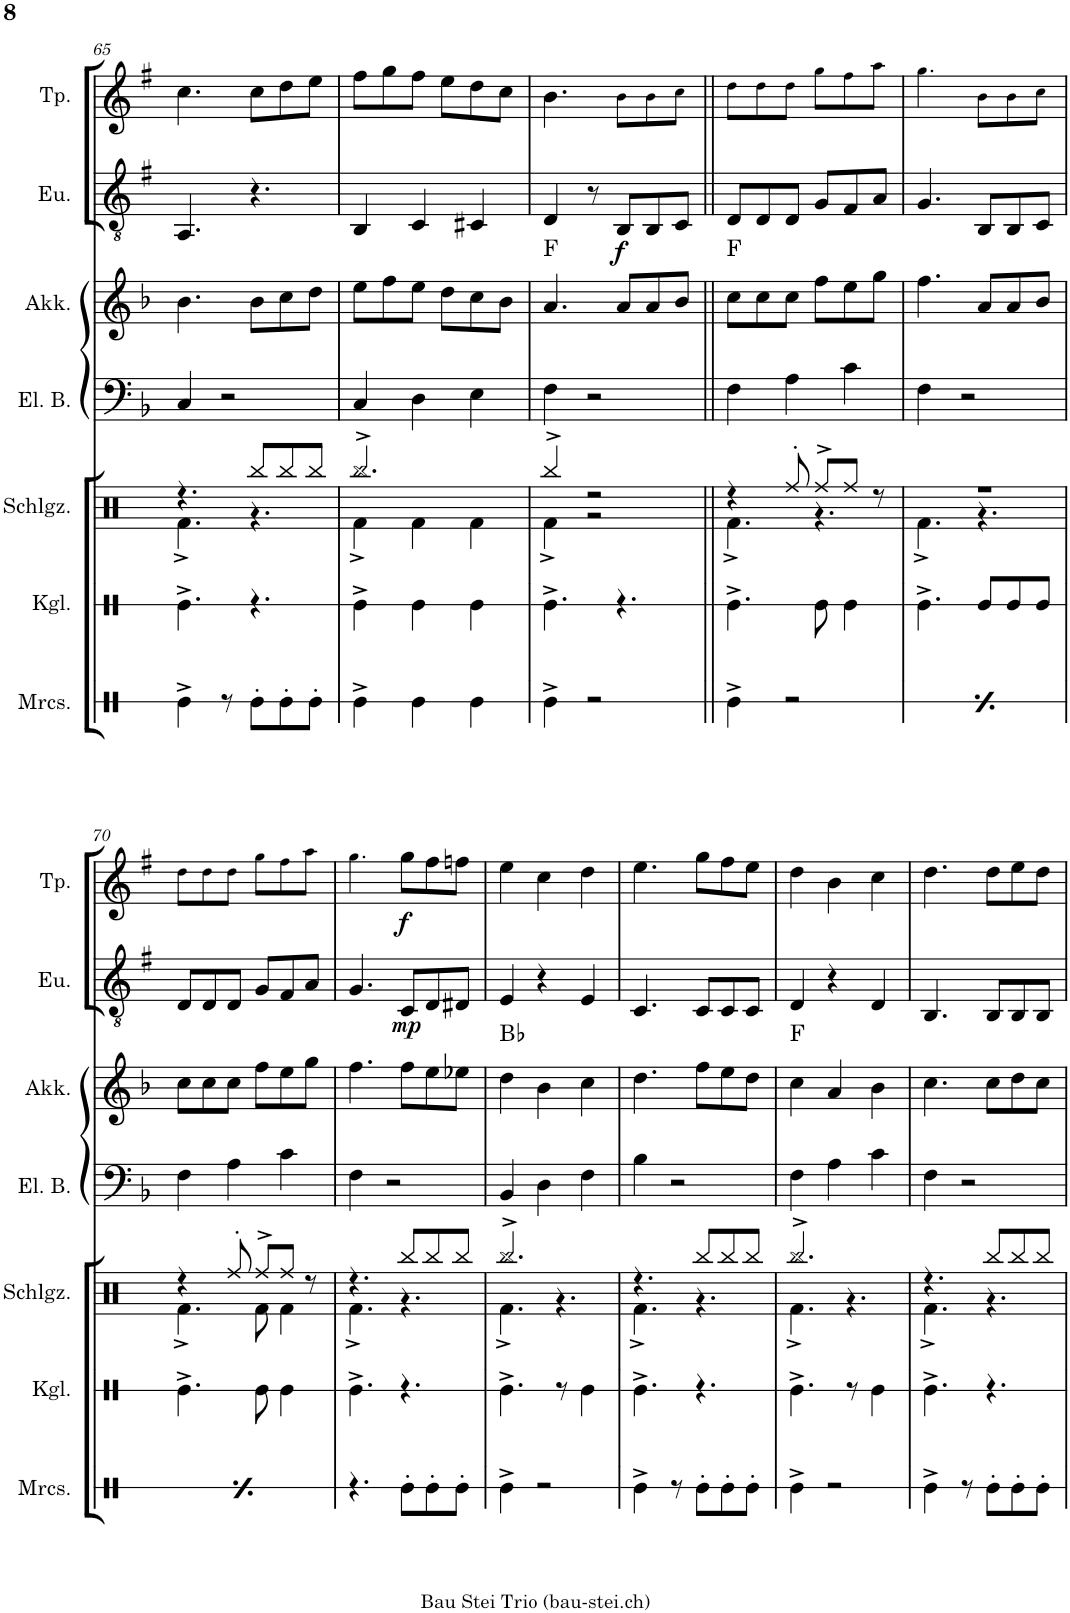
**kern	**kern	**kern	**kern	**kern	**harte	**kern	**dynam	**kern	**dynam
*part7	*part6	*part5	*part4	*part3	*part3	*part2	*part2	*part1	*part1
*staff7	*staff6	*staff5	*staff4	*staff3	*	*staff2	*staff2	*staff1	*staff1
*I"Maracas	*I"Kuhglocke	*I"Schlagzeug	*I"Electric Bass	*I"Akkordeon	*	*I"Euphonium	*	*I"Trompete	*
*I'Mrcs.	*I'Kgl.	*I'Schlgz.	*I'El. B.	*I'Akk.	*	*I'Eu.	*	*I'Tp.	*
!!LO:PB:g=z
*clefX	*clefX	*clefX	*clefF4	*clefG2	*	*clefGv2	*	*clefG2	*
*	*	*	*Trd7c12	*	*	*Trd1c2	*	*Trd1c2	*
*k[b-]	*k[b-]	*k[b-]	*k[b-]	*k[b-]	*	*k[f#]	*	*k[f#]	*
*M6/8	*M6/8	*M6/8	*M6/8	*M6/8	*	*M6/8	*	*M6/8	*
=65	=65	=65	=65	=65	=65	=65	=65	=65	=65
*	*	*^	*	*	*	*	*	*	*
4Re^\	4.Re^\	4.r	4.Rf^\	4C/	4.b-\	.	4.AA/	.	4.cc\	.
8r	.	.	.	2r	.	.	.	.	.	.
8Re'\L	4.r	8Rbb/L	4.r	.	8b-\L	.	4.r	.	8cc\L	.
8Re'\	.	8Rbb/	.	.	8cc\	.	.	.	8dd\	.
8Re'\J	.	8Rbb/J	.	.	8dd\J	.	.	.	8ee\J	.
=66	=66	=66	=66	=66	=66	=66	=66	=66	=66	=66
4Re^\	4Re^\	2.Rbb^/	4Rf^\	4C/	8ee\L	.	4BB/	.	8ff#\L	.
.	.	.	.	.	8ff\	.	.	.	8gg\	.
4Re\	4Re\	.	4Rf\	4D\	8ee\J	.	4C/	.	8ff#\J	.
.	.	.	.	.	8dd\L	.	.	.	8ee\L	.
4Re\	4Re\	.	4Rf\	4E\	8cc\	.	4C#X/	.	8dd\	.
.	.	.	.	.	8b-\J	.	.	.	8cc\J	.
=67	=67	=67	=67	=67	=67	=67	=67	=67	=67	=67
4Re^\	4.Re^\	4Rbb^/	4Rf^\	4F\	4.a/	F:maj	4D/	.	4.b\	.
2r	.	2r	2r	2r	.	.	8r	.	.	.
!	!	!	!	!	!	!	!	!LO:DY:b	!	!
.	4.r	.	.	.	8a/L	.	8BB/L	f	8b\L	.
.	.	.	.	.	8a/	.	8BB/	.	8b\	.
.	.	.	.	.	8b-/J	.	8C/J	.	8cc\J	.
=68||	=68||	=68||	=68||	=68||	=68||	=68||	=68||	=68||	=68||	=68||
4Re^\	4.Re^\	4r	4.Rf^\	4F\	8cc\L	F:maj	8D/L	.	8dd\L	.
.	.	.	.	.	8cc\	.	8D/	.	8dd\	.
2r	.	8Rff'/	.	4A\	8cc\J	.	8D/J	.	8dd\J	.
.	8Re\	8Rff^/L	4.r	.	8ff\L	.	8G/L	.	8gg\L	.
.	4Re\	8Rff/J	.	4c\	8ee\	.	8F#/	.	8ff#\	.
.	.	8r	.	.	8gg\J	.	8A/J	.	8aa\J	.
=69	=69	=69	=69	=69	=69	=69	=69	=69	=69	=69
4Re^\	4.Re^\	2.r	4.Rf^\	4F\	4.ff\	.	4.G/	.	4.gg\	.
2r	.	.	.	2r	.	.	.	.	.	.
.	8Re/L	.	4.r	.	8a/L	.	8BB/L	.	8b\L	.
.	8Re/	.	.	.	8a/	.	8BB/	.	8b\	.
.	8Re/J	.	.	.	8b-/J	.	8C/J	.	8cc\J	.
!!LO:LB:g=z
=70	=70	=70	=70	=70	=70	=70	=70	=70	=70	=70
4Re^\	4.Re^\	4r	4.Rf^\	4F\	8cc\L	.	8D/L	.	8dd\L	.
.	.	.	.	.	8cc\	.	8D/	.	8dd\	.
2r	.	8Rff'/	.	4A\	8cc\J	.	8D/J	.	8dd\J	.
.	8Re\	8Rff^/L	8Rf\	.	8ff\L	.	8G/L	.	8gg\L	.
.	4Re\	8Rff/J	4Rf\	4c\	8ee\	.	8F#/	.	8ff#\	.
.	.	8r	.	.	8gg\J	.	8A/J	.	8aa\J	.
=71	=71	=71	=71	=71	=71	=71	=71	=71	=71	=71
4.r	4.Re^\	4.r	4.Rf^\	4F\	4.ff\	.	4.G/	.	4.gg\	.
.	.	.	.	2r	.	.	.	.	.	.
!	!	!	!	!	!	!	!	!LO:DY:b	!	!LO:DY:b
8Re'\L	4.r	8Rbb/L	4.r	.	8ff\L	.	8C/L	mp	8gg\L	f
8Re'\	.	8Rbb/	.	.	8ee\	.	8D/	.	8ff#\	.
8Re'\J	.	8Rbb/J	.	.	8ee-X\J	.	8D#X/J	.	8ffn\J	.
=72	=72	=72	=72	=72	=72	=72	=72	=72	=72	=72
4Re^\	4.Re^\	2.Rbb^/	4.Rf^\	4BB-/	4dd\	Bb:maj	4E/	.	4ee\	.
2r	.	.	.	4D\	4b-\	.	4r	.	4cc\	.
.	8r	.	4.r	.	.	.	.	.	.	.
.	4Re\	.	.	4F\	4cc\	.	4E/	.	4dd\	.
=73	=73	=73	=73	=73	=73	=73	=73	=73	=73	=73
4Re^\	4.Re^\	4.r	4.Rf^\	4B-\	4.dd\	.	4.C/	.	4.ee\	.
8r	.	.	.	2r	.	.	.	.	.	.
8Re'\L	4.r	8Rbb/L	4.r	.	8ff\L	.	8C/L	.	8gg\L	.
8Re'\	.	8Rbb/	.	.	8ee\	.	8C/	.	8ff#\	.
8Re'\J	.	8Rbb/J	.	.	8dd\J	.	8C/J	.	8ee\J	.
=74	=74	=74	=74	=74	=74	=74	=74	=74	=74	=74
4Re^\	4.Re^\	2.Rbb^/	4.Rf^\	4F\	4cc\	F:maj	4D/	.	4dd\	.
2r	.	.	.	4A\	4a/	.	4r	.	4b\	.
.	8r	.	4.r	.	.	.	.	.	.	.
.	4Re\	.	.	4c\	4b-\	.	4D/	.	4cc\	.
=75	=75	=75	=75	=75	=75	=75	=75	=75	=75	=75
4Re^\	4.Re^\	4.r	4.Rf^\	4F\	4.cc\	.	4.BB/	.	4.dd\	.
8r	.	.	.	2r	.	.	.	.	.	.
8Re'\L	4.r	8Rbb/L	4.r	.	8cc\L	.	8BB/L	.	8dd\L	.
8Re'\	.	8Rbb/	.	.	8dd\	.	8BB/	.	8ee\	.
8Re'\J	.	8Rbb/J	.	.	8cc\J	.	8BB/J	.	8dd\J	.
*	*	*v	*v	*	*	*	*	*	*	*
=	=	=	=	=	=	=	=	=	=
*-	*-	*-	*-	*-	*-	*-	*-	*-	*-
